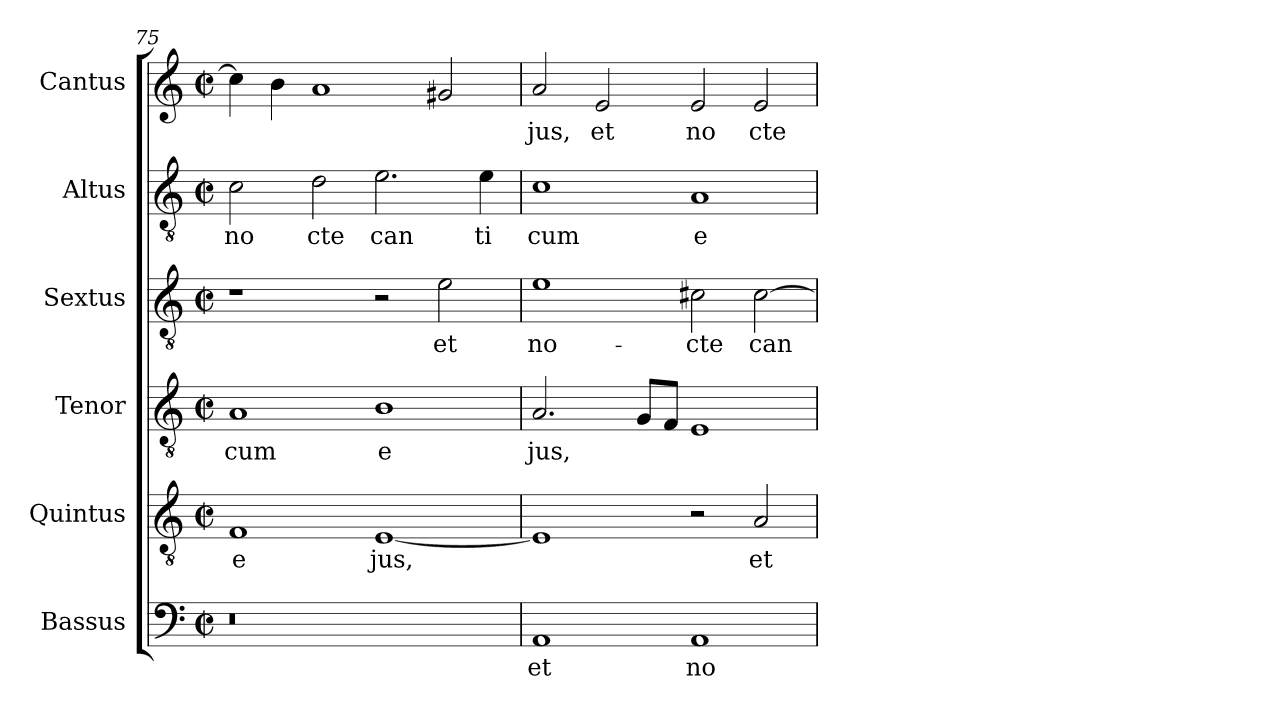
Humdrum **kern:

**kern	**text	**kern	**text	**kern	**text	**kern	**text	**kern	**text	**kern	**text
*part6	*part6	*part5	*part5	*part4	*part4	*part3	*part3	*part2	*part2	*part1	*part1
*staff6	*staff6	*staff5	*staff5	*staff4	*staff4	*staff3	*staff3	*staff2	*staff2	*staff1	*staff1
*I"Bassus	*	*I"Quintus	*	*I"Tenor	*	*I"Sextus	*	*I"Altus	*	*I"Cantus	*
*clefF4	*	*clefGv2	*	*clefGv2	*	*clefGv2	*	*clefGv2	*	*clefG2	*
*k[]	*	*k[]	*	*k[]	*	*k[]	*	*k[]	*	*k[]	*
*C:	*	*C:	*	*C:	*	*C:	*	*C:	*	*C:	*
*M2/2	*	*M2/2	*	*M2/2	*	*M2/2	*	*M2/2	*	*M2/2	*
*met(c|)	*	*met(c|)	*	*met(c|)	*	*met(c|)	*	*met(c|)	*	*met(c|)	*
=75	=75	=75	=75	=75	=75	=75	=75	=75	=75	=75	=75
!	!	!	!LO:LY:b:cj	!	!LO:LY:b:cj	!	!	!	!LO:LY:b:cj	!	!LO:LY:b
0r	.	1F	e	1A	cum	1r	.	2c\	no	4cc\]	.
!	!	!	!	!	!	!	!	!	!	!	!LO:LY:b
.	.	.	.	.	.	.	.	.	.	4b\	.
!	!	!	!	!	!	!	!	!	!LO:LY:b:cj	!	!LO:LY:b
.	.	.	.	.	.	.	.	2d\	cte	1a	.
!	!	!	!LO:LY:b:cj	!	!LO:LY:b:cj	!	!	!	!LO:LY:b:cj	!	!
.	.	[<1E	jus,	1B	e	2r	.	2.e\	can	.	.
!	!	!	!	!	!	!	!LO:LY:b:cj	!	!	!	!LO:LY:b
.	.	.	.	.	.	2e\	et	.	.	2g#/	.
!	!	!	!	!	!	!	!	!	!LO:LY:b:cj	!	!
.	.	.	.	.	.	.	.	4e\	ti	.	.
!!LO:PB:g=z
=76	=76	=76	=76	=76	=76	=76	=76	=76	=76	=76	=76
!	!LO:LY:b	!	!LO:LY:b:cj	!	!LO:LY:b:cj	!	!LO:LY:b:cj	!	!LO:LY:b:cj	!	!LO:LY:b
1AA	et	1E]	.	2.A/	jus,	1e	no-	1c	cum	2a/	jus,
!	!	!	!	!	!	!	!	!	!	!	!LO:LY:b
.	.	.	.	.	.	.	.	.	.	2e/	et
!	!	!	!	!	!LO:LY:b:cj	!	!	!	!	!	!
.	.	.	.	8G/L	.	.	.	.	.	.	.
!	!	!	!	!	!LO:LY:b:cj	!	!	!	!	!	!
.	.	.	.	8F/J	.	.	.	.	.	.	.
!	!LO:LY:b	!	!	!	!LO:LY:b:cj	!	!LO:LY:b:cj	!	!LO:LY:b:cj	!	!LO:LY:b
1AA	no-	2r	.	1E	.	2c#X\	-cte	1A	e	2e/	no
!	!	!	!LO:LY:b:cj	!	!	!	!LO:LY:b:cj	!	!	!	!LO:LY:b
.	.	2A/	et	.	.	[>2c#\	can-	.	.	2e/	cte
=	=	=	=	=	=	=	=	=	=	=	=
*-	*-	*-	*-	*-	*-	*-	*-	*-	*-	*-	*-
